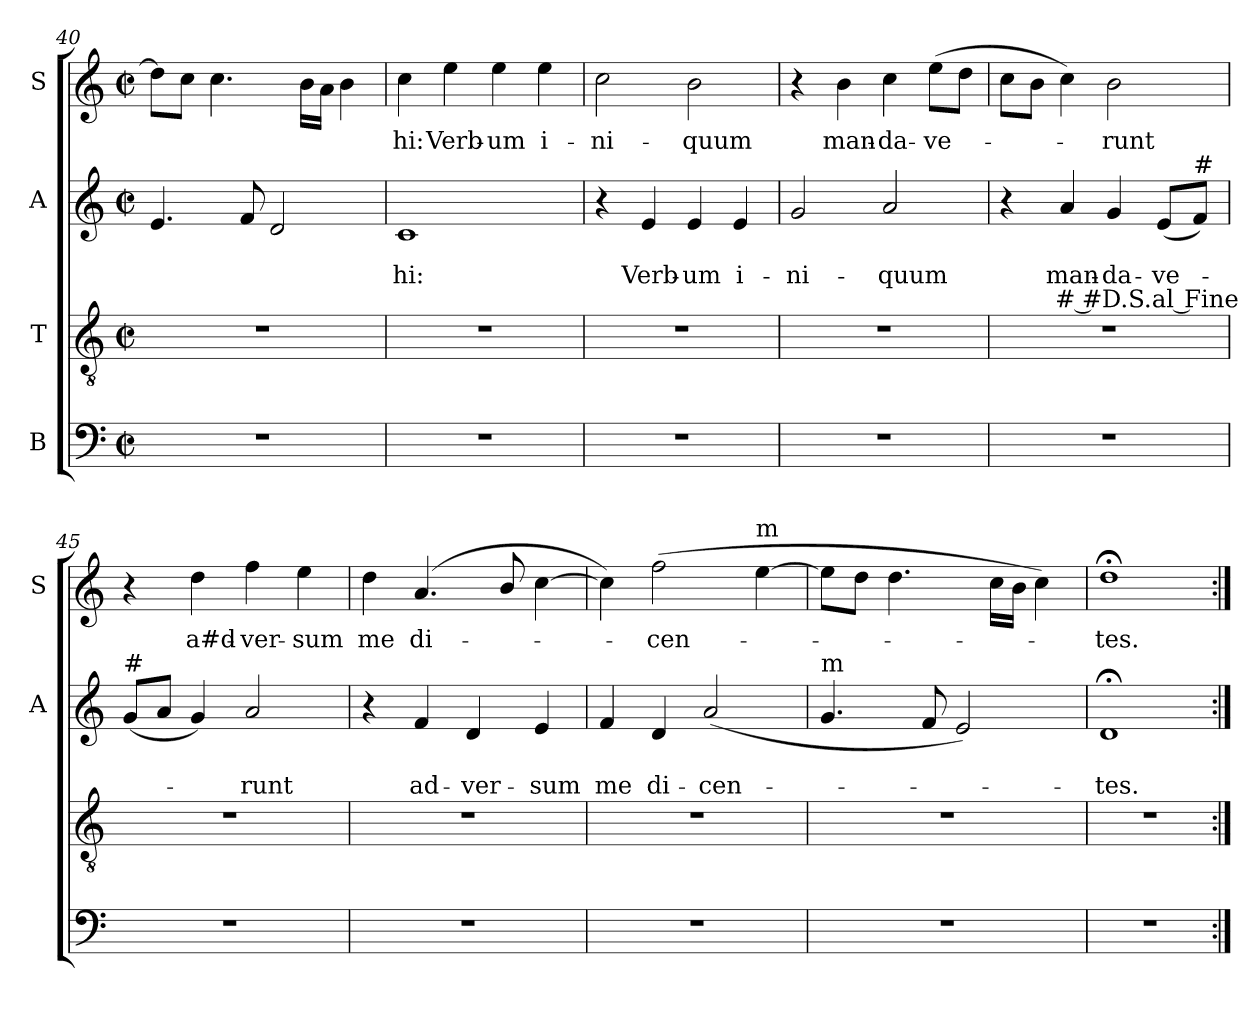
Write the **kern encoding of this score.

**kern	**kern	**kern	**text	**text	**text	**kern	**text
*part4	*part3	*part2	*part2	*part2	*part2	*part1	*part1
*staff4	*staff3	*staff2	*staff2	*staff2	*staff2	*staff1	*staff1
*I"B	*I"T	*I"A	*	*	*	*I"S	*
*	*	*I'A	*	*	*	*I'S	*
*clefF4	*clefGv2	*clefG2	*	*	*	*clefG2	*
*k[]	*k[]	*k[]	*	*	*	*k[]	*
*C:	*C:	*C:	*	*	*	*C:	*
*M2/2	*M2/2	*M2/2	*	*	*	*M2/2	*
*met(c|)	*met(c|)	*met(c|)	*	*	*	*met(c|)	*
=40	=40	=40	=40	=40	=40	=40	=40
1r	1r	4.e/	.	.	.	8dd\L]	.
.	.	.	.	.	.	8cc\J	.
.	.	.	.	.	.	4.cc\	.
.	.	8f/	.	.	.	.	.
.	.	2d/	.	.	.	.	.
.	.	.	.	.	.	16b\LL	.
.	.	.	.	.	.	16a\JJ	.
.	.	.	.	.	.	4b\	.
!!LO:LB:g=z
=41	=41	=41	=41	=41	=41	=41	=41
!	!	!	!	!LO:LY:b	!	!	!LO:LY:b
1r	1r	1c	.	-hi:	.	4cc\	-hi:
!	!	!	!	!	!	!	!LO:LY:b
.	.	.	.	.	.	4ee\	Verb-
!	!	!	!	!	!	!	!LO:LY:b
.	.	.	.	.	.	4ee\	-um
!	!	!	!	!	!	!	!LO:LY:b
.	.	.	.	.	.	4ee\	i-
=42	=42	=42	=42	=42	=42	=42	=42
!	!	!	!	!	!	!	!LO:LY:b
1r	1r	4r	.	.	.	2cc\	-ni-
!	!	!	!	!LO:LY:b	!	!	!
.	.	4e/	.	Verb-	.	.	.
!	!	!	!	!LO:LY:b	!	!	!LO:LY:b
.	.	4e/	.	-um	.	2b\	-quum
!	!	!	!	!LO:LY:b	!	!	!
.	.	4e/	.	i-	.	.	.
=43	=43	=43	=43	=43	=43	=43	=43
!	!	!	!	!LO:LY:b	!	!	!
1r	1r	2g/	.	-ni-	.	4r	.
!	!	!	!	!	!	!	!LO:LY:b
.	.	.	.	.	.	4b\	man-
!	!	!	!	!LO:LY:b	!	!	!LO:LY:b
.	.	2a/	.	-quum	.	4cc\	-da-
!	!	!	!	!	!	!	!LO:LY:b
.	.	.	.	.	.	(>8ee\L	-ve-
.	.	.	.	.	.	8dd\J	.
=44	=44	=44	=44	=44	=44	=44	=44
1r	1r	4r	.	.	.	8cc\L	.
.	.	.	.	.	.	8b\J	.
!	!	!	!	!LO:LY:b	!LO:LY:b	!	!
.	.	4a/	.	man-	# #	4cc\)	.
!	!	!	!	!LO:LY:b	!LO:LY:b	!	!LO:LY:b
.	.	4g/	.	-da-	D.S.	2b\	-runt
!	!	!	!	!LO:LY:b	!LO:LY:b	!	!
.	.	(<8e/L	.	-ve-	al Fine	.	.
!	!	!LO:TX:a:t=#	!	!	!	!	!
.	.	8f/J)	.	.	.	.	.
!!LO:LB:g=z
=45	=45	=45	=45	=45	=45	=45	=45
!	!	!LO:TX:a:t=#	!	!	!	!	!
1r	1r	(<8g/L	.	.	.	4r	.
.	.	8a/J	.	.	.	.	.
!	!	!	!	!	!	!	!LO:LY:b
.	.	4g/)	.	.	.	4dd\	a#d-
!	!	!	!	!LO:LY:b	!	!	!LO:LY:b
.	.	2a/	.	-runt	.	4ff\	-ver-
!	!	!	!	!	!	!	!LO:LY:b:rj
.	.	.	.	.	.	4ee\	-sum
=46	=46	=46	=46	=46	=46	=46	=46
!	!	!	!	!	!	!	!LO:LY:b
1r	1r	4r	.	.	.	4dd\	me
!	!	!	!	!LO:LY:b	!	!	!LO:LY:b
.	.	4f/	.	ad-	.	(<4.a/	di-
!	!	!	!	!LO:LY:b:rj	!	!	!
.	.	4d/	.	-ver-	.	.	.
.	.	.	.	.	.	8b/	.
!	!	!	!	!LO:LY:b	!	!	!
.	.	4e/	.	-sum	.	[>4cc\	.
=47	=47	=47	=47	=47	=47	=47	=47
!	!	!	!	!LO:LY:b	!	!	!
1r	1r	4f/	.	me	.	4cc\])	.
!	!	!	!	!LO:LY:b	!	!	!LO:LY:b
.	.	4d/	.	di-	.	(>2ff\	-cen-
!	!	!	!	!LO:LY:b	!	!	!
.	.	(<2a/	.	-cen-	.	.	.
!	!	!	!	!	!	!LO:TX:a:t=m	!
.	.	.	.	.	.	[>4ee\	.
=48	=48	=48	=48	=48	=48	=48	=48
!	!	!LO:TX:a:t=m	!	!	!	!	!
1r	1r	4.g/	.	.	.	8ee\L]	.
.	.	.	.	.	.	8dd\J	.
.	.	.	.	.	.	4.dd\	.
.	.	8f/	.	.	.	.	.
.	.	2e/)	.	.	.	.	.
.	.	.	.	.	.	16cc\LL	.
.	.	.	.	.	.	16b\JJ	.
.	.	.	.	.	.	4cc\)	.
=49	=49	=49	=49	=49	=49	=49	=49
!	!	!	!	!LO:LY:b	!	!	!LO:LY:b
1r	1r	1d;	.	-tes.	.	1dd;<	-tes.
=:|!	=:|!	=:|!	=:|!	=:|!	=:|!	=:|!	=:|!
*-	*-	*-	*-	*-	*-	*-	*-
